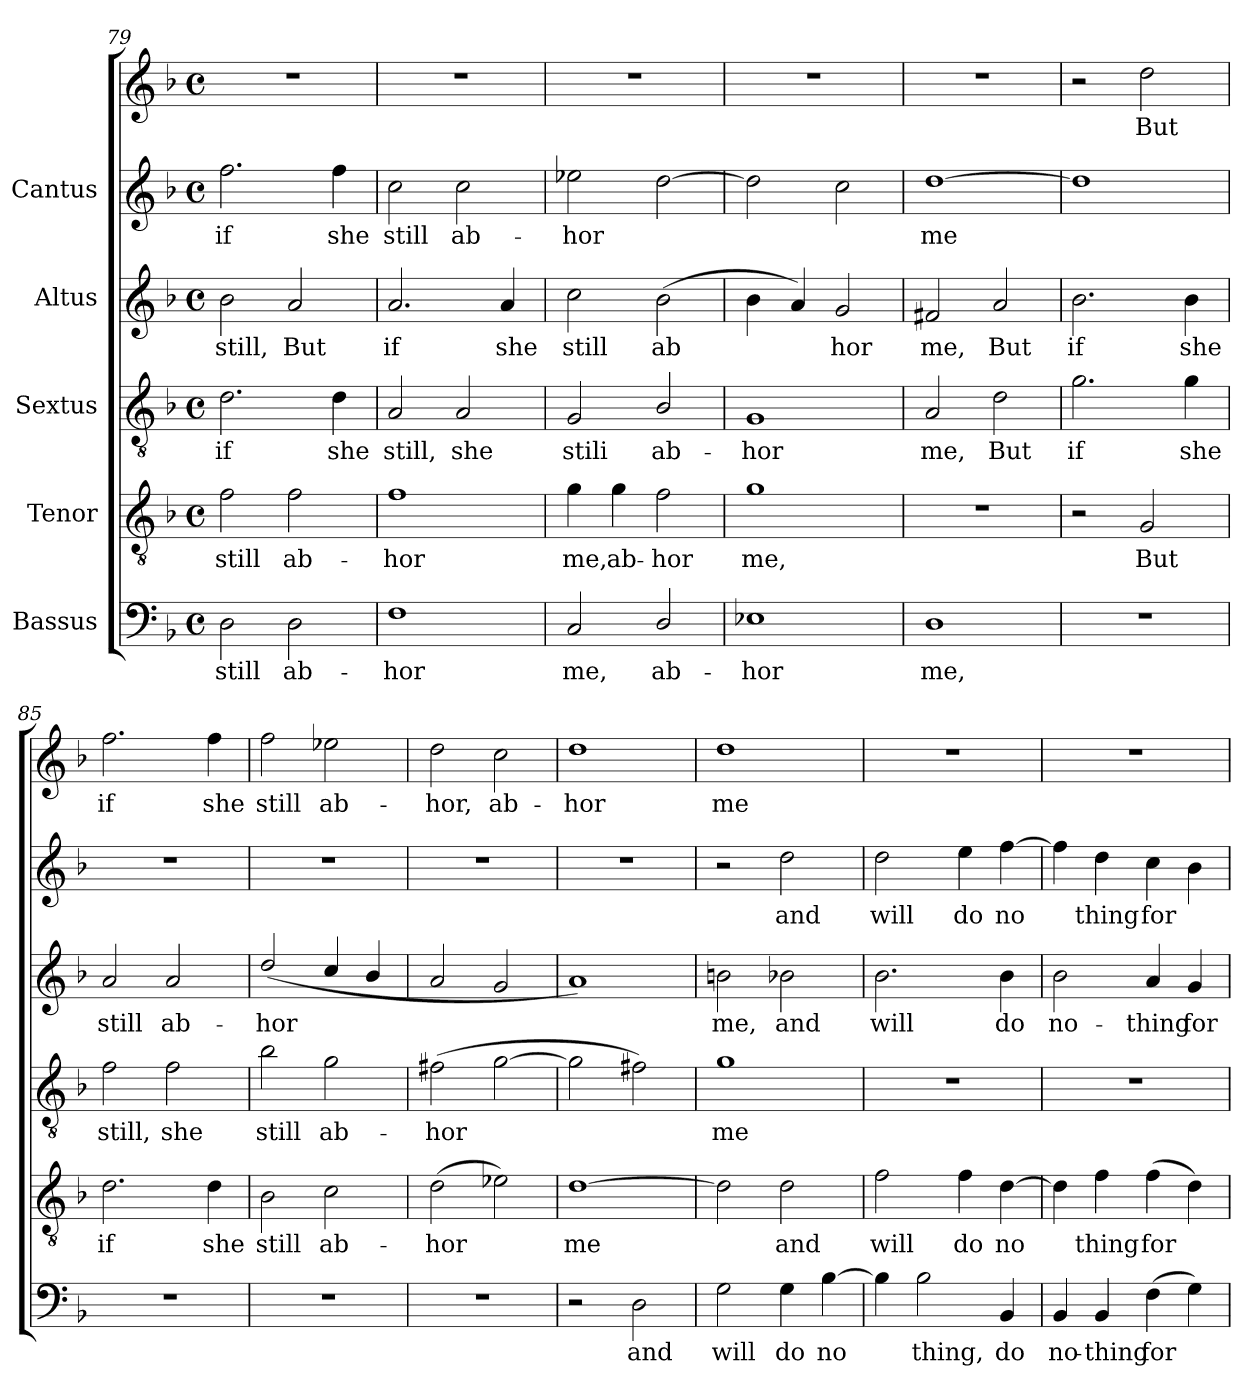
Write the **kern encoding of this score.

**kern	**text	**kern	**text	**kern	**text	**kern	**text	**kern	**text	**kern	**text
*part5	*part5	*part4	*part4	*part3	*part3	*part2	*part2	*part1	*part1	*part1	*part1
*staff6	*staff6	*staff5	*staff5	*staff4	*staff4	*staff3	*staff3	*staff2	*staff2	*staff1	*staff1
*I"Bassus	*	*I"Tenor	*	*I"Sextus	*	*I"Altus	*	*I"Cantus	*	*	*
*clefF4	*	*clefGv2	*	*clefGv2	*	*clefG2	*	*clefG2	*	*clefG2	*
*k[b-]	*	*k[b-]	*	*k[b-]	*	*k[b-]	*	*k[b-]	*	*k[b-]	*
*F:	*	*F:	*	*F:	*	*F:	*	*F:	*	*F:	*
*M4/4	*	*M4/4	*	*M4/4	*	*M4/4	*	*M4/4	*	*M4/4	*
*met(c)	*	*met(c)	*	*met(c)	*	*met(c)	*	*met(c)	*	*met(c)	*
=79	=79	=79	=79	=79	=79	=79	=79	=79	=79	=79	=79
!	!LO:LY:b:cj	!	!LO:LY:b:cj	!	!LO:LY:b:cj	!	!LO:LY:b:cj	!	!LO:LY:b:cj	!	!
2D\	still	2f\	still	2.d\	if	2b-\	still,	2.ff\	if	1r	.
!	!LO:LY:b:cj	!	!LO:LY:b:cj	!	!	!	!LO:LY:b:cj	!	!	!	!
2D\	ab-	2f\	ab-	.	.	2a/	But	.	.	.	.
!	!	!	!	!	!LO:LY:b:cj	!	!	!	!LO:LY:b:cj	!	!
.	.	.	.	4d\	she	.	.	4ff\	she	.	.
=80	=80	=80	=80	=80	=80	=80	=80	=80	=80	=80	=80
!	!LO:LY:b:cj	!	!LO:LY:b:cj	!	!LO:LY:b:cj	!	!LO:LY:b:cj	!	!LO:LY:b:cj	!	!
1F	-hor	1f	-hor	2A/	still,	2.a/	if	2cc\	still	1r	.
!	!	!	!	!	!LO:LY:b:cj	!	!	!	!LO:LY:b:cj	!	!
.	.	.	.	2A/	she	.	.	2cc\	ab-	.	.
!	!	!	!	!	!	!	!LO:LY:b:cj	!	!	!	!
.	.	.	.	.	.	4a/	she	.	.	.	.
=81	=81	=81	=81	=81	=81	=81	=81	=81	=81	=81	=81
!	!LO:LY:b:cj	!	!LO:LY:b:cj	!	!LO:LY:b:cj	!	!LO:LY:b:cj	!	!LO:LY:b:cj	!	!
2C/	me,	4g\	me,	2G/	stili	2cc\	still	2ee-X\	-hor	1r	.
!	!	!	!LO:LY:b:cj	!	!	!	!	!	!	!	!
.	.	4g\	ab-	.	.	.	.	.	.	.	.
!	!LO:LY:b:cj	!	!LO:LY:b:cj	!	!LO:LY:b:cj	!	!LO:LY:b:cj	!	!LO:LY:b:cj	!	!
2D/	ab-	2f\	-hor	2B-/	ab-	(>2b-\	ab-	[>2dd\	.	.	.
=82	=82	=82	=82	=82	=82	=82	=82	=82	=82	=82	=82
!	!LO:LY:b:cj	!	!LO:LY:b:cj	!	!LO:LY:b:cj	!	!LO:LY:b:cj	!	!	!	!
1E-X	-hor	1g	me,	1G	-hor	4b-\	-	2dd\]	.	1r	.
!	!	!	!	!	!	!	!LO:LY:b:cj	!	!	!	!
.	.	.	.	.	.	4a/)	.	.	.	.	.
!	!	!	!	!	!	!	!LO:LY:b:cj	!	!	!	!
.	.	.	.	.	.	2g/	hor	2cc\	.	.	.
=83	=83	=83	=83	=83	=83	=83	=83	=83	=83	=83	=83
!	!LO:LY:b:cj	!	!	!	!LO:LY:b:cj	!	!LO:LY:b:cj	!	!LO:LY:b:cj	!	!
1D	me,	1r	.	2A/	me,	2f#X/	me,	[>1dd	me	1r	.
!	!	!	!	!	!LO:LY:b:cj	!	!LO:LY:b:cj	!	!	!	!
.	.	.	.	2d\	But	2a/	But	.	.	.	.
!!LO:LB:g=z
=84	=84	=84	=84	=84	=84	=84	=84	=84	=84	=84	=84
!	!	!	!	!	!LO:LY:b:cj	!	!LO:LY:b:cj	!	!	!	!
1r	.	2r	.	2.g\	if	2.b-\	if	1dd]	.	2r	.
!	!	!	!LO:LY:b:cj	!	!	!	!	!	!	!	!LO:LY:b:cj
.	.	2G/	But	.	.	.	.	.	.	2dd\	But
!	!	!	!	!	!LO:LY:b:cj	!	!LO:LY:b:cj	!	!	!	!
.	.	.	.	4g\	she	4b-\	she	.	.	.	.
=85	=85	=85	=85	=85	=85	=85	=85	=85	=85	=85	=85
!	!	!	!LO:LY:b:cj	!	!LO:LY:b:cj	!	!LO:LY:b:cj	!	!	!	!LO:LY:b:cj
1r	.	2.d\	if	2f\	still,	2a/	still	1r	.	2.ff\	if
!	!	!	!	!	!LO:LY:b:cj	!	!LO:LY:b:cj	!	!	!	!
.	.	.	.	2f\	she	2a/	ab-	.	.	.	.
!	!	!	!LO:LY:b:cj	!	!	!	!	!	!	!	!LO:LY:b:cj
.	.	4d\	she	.	.	.	.	.	.	4ff\	she
=86	=86	=86	=86	=86	=86	=86	=86	=86	=86	=86	=86
!	!	!	!LO:LY:b:cj	!	!LO:LY:b:cj	!	!LO:LY:b:cj	!	!	!	!LO:LY:b:cj
1r	.	2B-\	still	2b-\	still	(<2dd/	-hor	1r	.	2ff\	still
!	!	!	!LO:LY:b:cj	!	!LO:LY:b:cj	!	!LO:LY:b:cj	!	!	!	!LO:LY:b:cj
.	.	2c\	ab-	2g\	ab-	4cc/	.	.	.	2ee-X\	ab-
!	!	!	!	!	!	!	!LO:LY:b:cj	!	!	!	!
.	.	.	.	.	.	4b-/	.	.	.	.	.
=87	=87	=87	=87	=87	=87	=87	=87	=87	=87	=87	=87
!	!	!	!LO:LY:b:cj	!	!LO:LY:b:cj	!	!	!	!	!	!LO:LY:b:cj
1r	.	(>2d\	-hor	(>2f#X\	-hor	2a/	.	1r	.	2dd\	-hor,
!	!	!	!LO:LY:b:cj	!	!LO:LY:b:cj	!	!	!	!	!	!LO:LY:b:cj
.	.	2e-X\)	.	[>2g\	.	2g/	.	.	.	2cc\	ab-
=88	=88	=88	=88	=88	=88	=88	=88	=88	=88	=88	=88
!	!	!	!LO:LY:b:cj	!	!	!	!	!	!	!	!LO:LY:b:cj
2r	.	[>1d	me	2g\]	.	1a)	.	1r	.	1dd	-hor
!	!LO:LY:b:cj	!	!	!	!	!	!	!	!	!	!
2D\	and	.	.	2f#X\)	.	.	.	.	.	.	.
=89	=89	=89	=89	=89	=89	=89	=89	=89	=89	=89	=89
!	!LO:LY:b:cj	!	!LO:LY:b:cj	!	!LO:LY:b:cj	!	!LO:LY:b:cj	!	!	!	!LO:LY:b:cj
2G\	will	2d\]	.	1g	me	2bn\	me,	2r	.	1dd	me
!	!LO:LY:b:cj	!	!LO:LY:b:cj	!	!	!	!LO:LY:b:cj	!	!LO:LY:b:cj	!	!
4G\	do	2d\	and	.	.	2b-X\	and	2dd\	and	.	.
!	!LO:LY:b:cj	!	!	!	!	!	!	!	!	!	!
[>4B-\	no-	.	.	.	.	.	.	.	.	.	.
=90	=90	=90	=90	=90	=90	=90	=90	=90	=90	=90	=90
!	!LO:LY:b:cj	!	!LO:LY:b:cj	!	!	!	!LO:LY:b:cj	!	!LO:LY:b:cj	!	!
4B-\]	-	2f\	will	1r	.	2.b-\	will	2dd\	will	1r	.
!	!LO:LY:b:cj	!	!	!	!	!	!	!	!	!	!
2B-\	thing,	.	.	.	.	.	.	.	.	.	.
!	!	!	!LO:LY:b:cj	!	!	!	!	!	!LO:LY:b:cj	!	!
.	.	4f\	do	.	.	.	.	4ee\	do	.	.
!	!LO:LY:b:cj	!	!LO:LY:b:cj	!	!	!	!LO:LY:b:cj	!	!LO:LY:b:cj	!	!
4BB-/	do	[>4d\	no-	.	.	4b-\	do	[>4ff\	no-	.	.
!!LO:PB:g=z
=91	=91	=91	=91	=91	=91	=91	=91	=91	=91	=91	=91
!	!LO:LY:b:cj	!	!LO:LY:b:cj	!	!	!	!LO:LY:b:cj	!	!LO:LY:b:cj	!	!
4BB-/	no-	4d\]	-	1r	.	2b-\	no-	4ff\]	-	1r	.
!	!LO:LY:b:cj	!	!LO:LY:b:cj	!	!	!	!	!	!LO:LY:b:cj	!	!
4BB-/	-thing	4f\	thing	.	.	.	.	4dd\	thing	.	.
!	!LO:LY:b:cj	!	!LO:LY:b:cj	!	!	!	!LO:LY:b:cj	!	!LO:LY:b:cj	!	!
(>4F\	for	(>4f\	for	.	.	4a/	-thing	4cc\	for	.	.
!	!LO:LY:b:cj	!	!LO:LY:b:cj	!	!	!	!LO:LY:b:cj	!	!LO:LY:b:cj	!	!
4G\)	.	4d\)	.	.	.	4g/	for	4b-\	.	.	.
=	=	=	=	=	=	=	=	=	=	=	=
*-	*-	*-	*-	*-	*-	*-	*-	*-	*-	*-	*-
